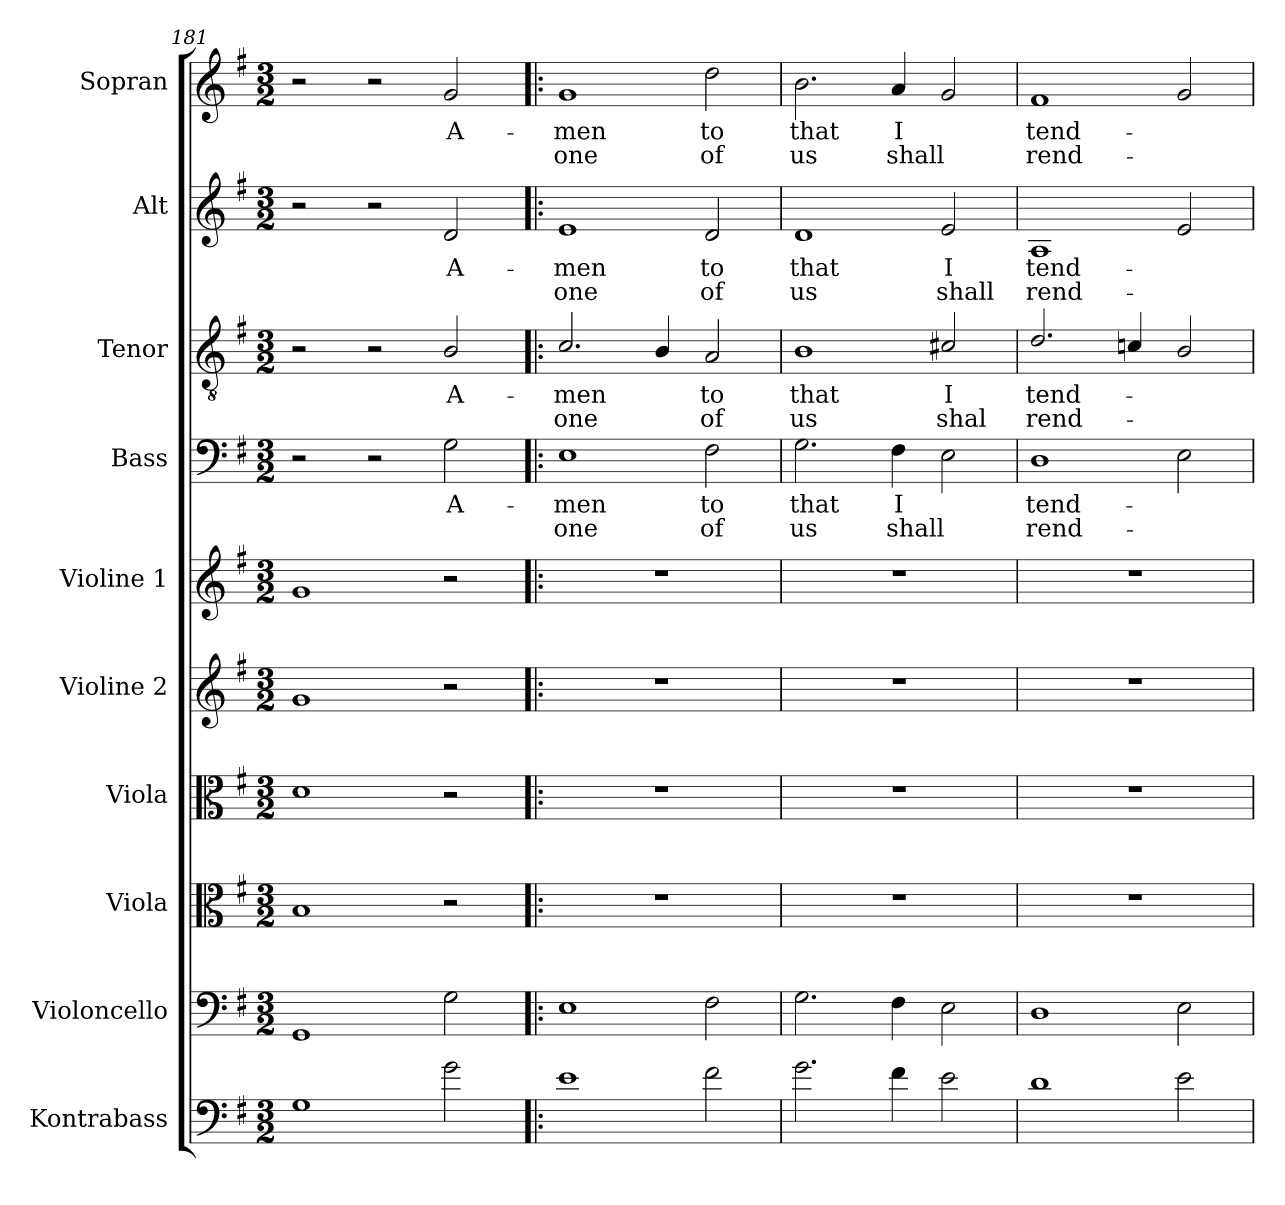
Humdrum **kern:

**kern	**kern	**kern	**kern	**kern	**kern	**kern	**text	**text	**kern	**text	**text	**kern	**text	**text	**kern	**text	**text
*part10	*part9	*part8	*part7	*part6	*part5	*part4	*part4	*part4	*part3	*part3	*part3	*part2	*part2	*part2	*part1	*part1	*part1
*staff10	*staff9	*staff8	*staff7	*staff6	*staff5	*staff4	*staff4	*staff4	*staff3	*staff3	*staff3	*staff2	*staff2	*staff2	*staff1	*staff1	*staff1
*I"Kontrabass	*I"Violoncello	*I"Viola	*I"Viola	*I"Violine 2	*I"Violine 1	*I"Bass	*	*	*I"Tenor	*	*	*I"Alt	*	*	*I"Sopran	*	*
*I'Kb.	*I'Vc.	*I'Vla.	*I'Vla.	*I'Vl. 2	*I'Vl. 1	*I'B.	*	*	*I'T.	*	*	*I'A.	*	*	*I'S.	*	*
*clefF4	*clefF4	*clefC3	*clefC3	*clefG2	*clefG2	*clefF4	*	*	*clefGv2	*	*	*clefG2	*	*	*clefG2	*	*
*ITrd7c12	*	*	*	*	*	*	*	*	*ITrd7c12	*	*	*	*	*	*	*	*
*k[f#]	*k[f#]	*k[f#]	*k[f#]	*k[f#]	*k[f#]	*k[f#]	*	*	*k[f#]	*	*	*k[f#]	*	*	*k[f#]	*	*
*G:	*G:	*G:	*G:	*G:	*G:	*G:	*	*	*G:	*	*	*G:	*	*	*G:	*	*
*M3/2	*M3/2	*M3/2	*M3/2	*M3/2	*M3/2	*M3/2	*	*	*M3/2	*	*	*M3/2	*	*	*M3/2	*	*
=181	=181	=181	=181	=181	=181	=181	=181	=181	=181	=181	=181	=181	=181	=181	=181	=181	=181
1GGi	1GGi	1Bi	1di	1gi	1gi	2r	.	.	2r	.	.	2r	.	.	2r	.	.
.	.	.	.	.	.	2r	.	.	2r	.	.	2r	.	.	2r	.	.
!	!	!	!	!	!	!	!LO:LY:b:color=#000000	!	!	!	!	!	!	!	!	!	!
!	!	!	!	!	!	!	!	!	!	!LO:LY:b:color=#000000	!	!	!	!	!	!	!
!	!	!	!	!	!	!	!	!	!	!	!	!	!LO:LY:b:color=#000000	!	!	!	!
!	!	!	!	!	!	!	!	!	!	!	!	!	!	!	!	!LO:LY:b:color=#000000	!
2Gi\	2Gi\	2r	2r	2r	2r	2Gi\	A-	.	2BBi/	A-	.	2di/	A-	.	2gi/	A-	.
=182!|:	=182!|:	=182!|:	=182!|:	=182!|:	=182!|:	=182!|:	=182!|:	=182!|:	=182!|:	=182!|:	=182!|:	=182!|:	=182!|:	=182!|:	=182!|:	=182!|:	=182!|:
!	!	!LO:N:vis=1	!LO:N:vis=1	!LO:N:vis=1	!LO:N:vis=1	!	!	!	!	!	!	!	!	!	!	!	!
!	!	!	!	!	!	!	!LO:LY:b:color=#000000	!LO:LY:b:color=#000000	!	!	!	!	!	!	!	!	!
!	!	!	!	!	!	!	!	!	!	!LO:LY:b:color=#000000	!LO:LY:b:color=#000000	!	!	!	!	!	!
!	!	!	!	!	!	!	!	!	!	!	!	!	!LO:LY:b:color=#000000	!LO:LY:b:color=#000000	!	!	!
!	!	!	!	!	!	!	!	!	!	!	!	!	!	!	!	!LO:LY:b:color=#000000	!LO:LY:b:color=#000000
1Ei	1Ei	1.r	1.r	1.r	1.r	1Ei	-men	one	2.Ci/	-men	one	1ei	-men	one	1gi	-men	one
.	.	.	.	.	.	.	.	.	4BBi/	.	.	.	.	.	.	.	.
!	!	!	!	!	!	!	!LO:LY:b:color=#000000	!LO:LY:b:color=#000000	!	!	!	!	!	!	!	!	!
!	!	!	!	!	!	!	!	!	!	!LO:LY:b:color=#000000	!LO:LY:b:color=#000000	!	!	!	!	!	!
!	!	!	!	!	!	!	!	!	!	!	!	!	!LO:LY:b:color=#000000	!LO:LY:b:color=#000000	!	!	!
!	!	!	!	!	!	!	!	!	!	!	!	!	!	!	!	!LO:LY:b:color=#000000	!LO:LY:b:color=#000000
2F#i\	2F#i\	.	.	.	.	2F#i\	to	of	2AAi/	to	of	2di/	to	of	2ddi\	to	of
=183	=183	=183	=183	=183	=183	=183	=183	=183	=183	=183	=183	=183	=183	=183	=183	=183	=183
!	!	!LO:N:vis=1	!LO:N:vis=1	!LO:N:vis=1	!LO:N:vis=1	!	!	!	!	!	!	!	!	!	!	!	!
!	!	!	!	!	!	!	!LO:LY:b:color=#000000	!LO:LY:b:color=#000000	!	!	!	!	!	!	!	!	!
!	!	!	!	!	!	!	!	!	!	!LO:LY:b:color=#000000	!LO:LY:b:color=#000000	!	!	!	!	!	!
!	!	!	!	!	!	!	!	!	!	!	!	!	!LO:LY:b:color=#000000	!LO:LY:b:color=#000000	!	!	!
!	!	!	!	!	!	!	!	!	!	!	!	!	!	!	!	!LO:LY:b:color=#000000	!LO:LY:b:color=#000000
2.Gi\	2.Gi\	1.r	1.r	1.r	1.r	2.Gi\	that	us	1BBi	that	us	1di	that	us	2.bi\	that	us
!	!	!	!	!	!	!	!LO:LY:b:color=#000000	!LO:LY:b:color=#000000	!	!	!	!	!	!	!	!	!
!	!	!	!	!	!	!	!	!	!	!	!	!	!	!	!	!LO:LY:b:color=#000000	!LO:LY:b:color=#000000
4F#i\	4F#i\	.	.	.	.	4F#i\	I	shall	.	.	.	.	.	.	4ai/	I	shall
!	!	!	!	!	!	!	!	!	!	!LO:LY:b:color=#000000	!LO:LY:b:color=#000000	!	!	!	!	!	!
!	!	!	!	!	!	!	!	!	!	!	!	!	!LO:LY:b:color=#000000	!LO:LY:b:color=#000000	!	!	!
2Ei\	2Ei\	.	.	.	.	2Ei\	.	.	2C#Xi/	I	shal	2ei/	I	shall	2gi/	.	.
=184	=184	=184	=184	=184	=184	=184	=184	=184	=184	=184	=184	=184	=184	=184	=184	=184	=184
!	!	!LO:N:vis=1	!LO:N:vis=1	!LO:N:vis=1	!LO:N:vis=1	!	!	!	!	!	!	!	!	!	!	!	!
!	!	!	!	!	!	!	!LO:LY:b:color=#000000	!LO:LY:b:color=#000000	!	!	!	!	!	!	!	!	!
!	!	!	!	!	!	!	!	!	!	!LO:LY:b:color=#000000	!LO:LY:b:color=#000000	!	!	!	!	!	!
!	!	!	!	!	!	!	!	!	!	!	!	!	!LO:LY:b:color=#000000	!LO:LY:b:color=#000000	!	!	!
!	!	!	!	!	!	!	!	!	!	!	!	!	!	!	!	!LO:LY:b:color=#000000	!LO:LY:b:color=#000000
1Di	1Di	1.r	1.r	1.r	1.r	1Di	tend-	rend-	2.Di/	tend-	rend-	1Ai	tend-	rend-	1f#i	tend-	rend-
.	.	.	.	.	.	.	.	.	4Cni/	.	.	.	.	.	.	.	.
2Ei\	2Ei\	.	.	.	.	2Ei\	.	.	2BBi/	.	.	2ei/	.	.	2gi/	.	.
=	=	=	=	=	=	=	=	=	=	=	=	=	=	=	=	=	=
*-	*-	*-	*-	*-	*-	*-	*-	*-	*-	*-	*-	*-	*-	*-	*-	*-	*-
